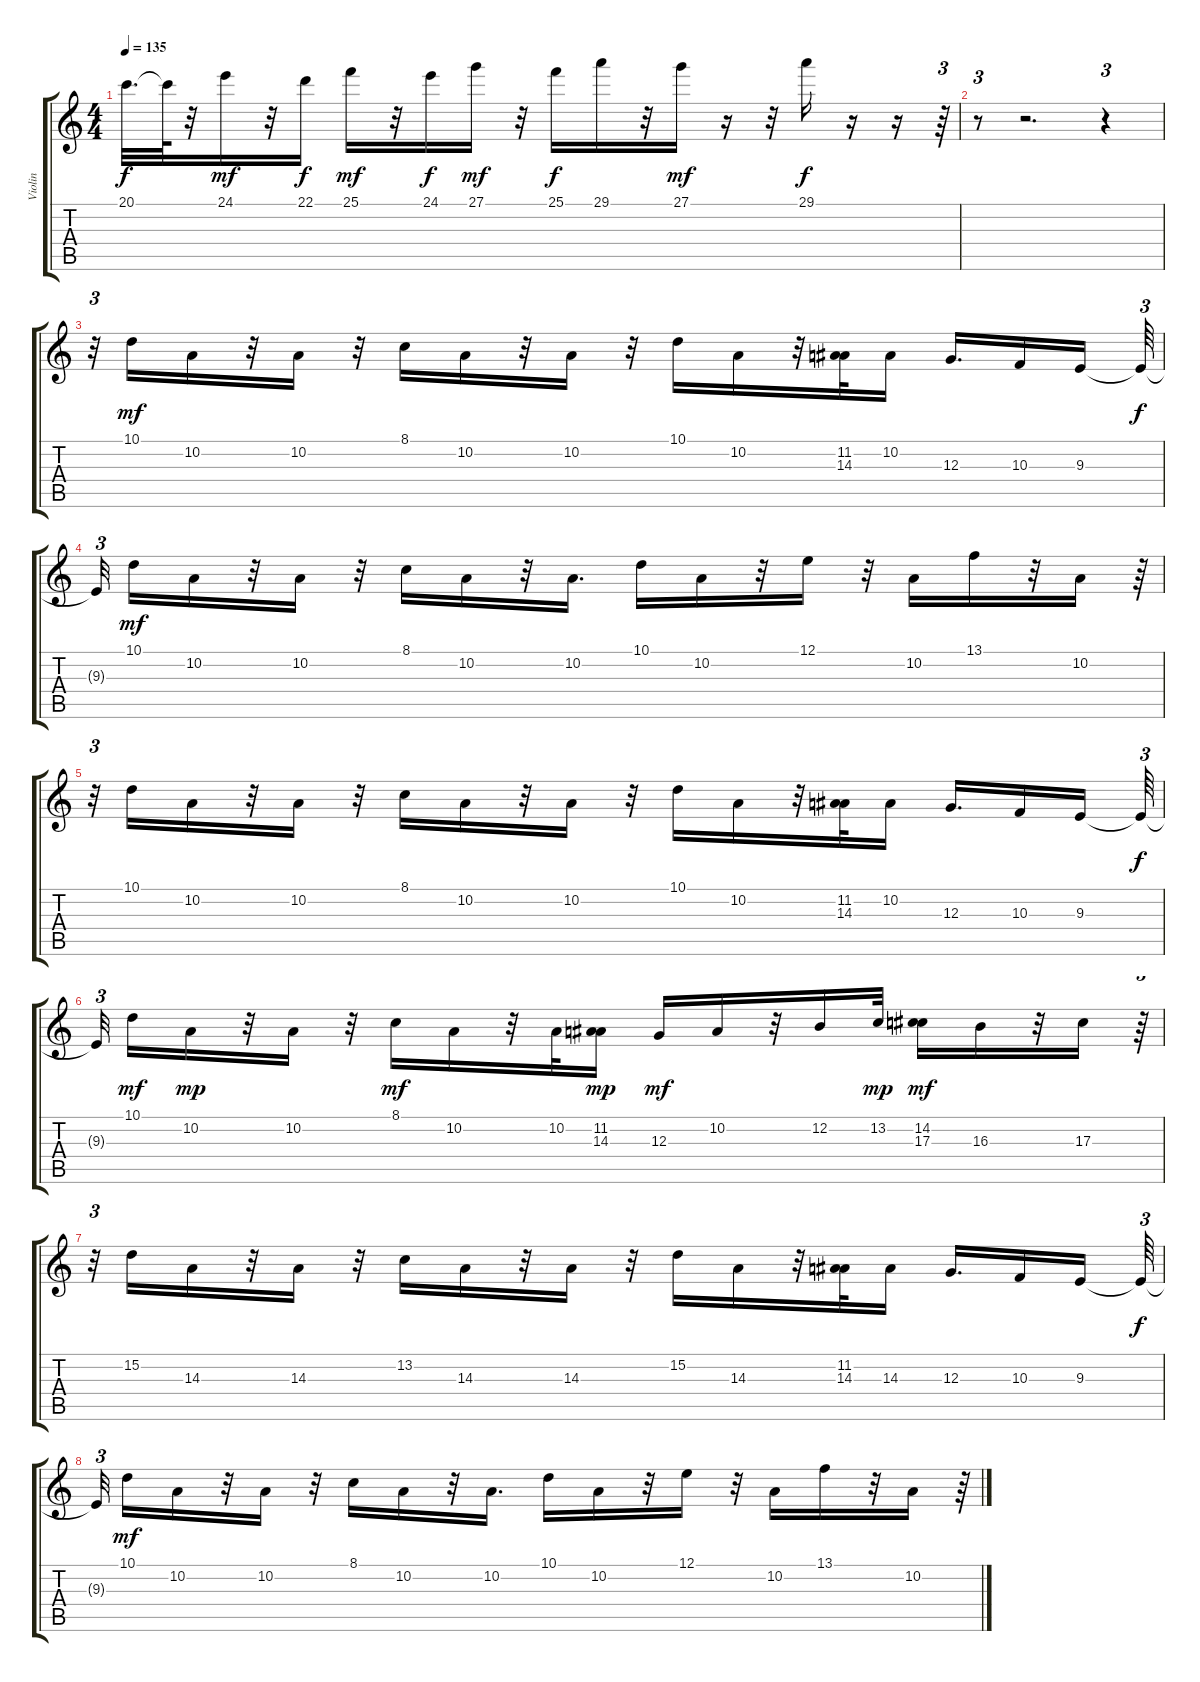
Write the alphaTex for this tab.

\track ("Violin" "Violin") {instrument violin}
\staff {score tabs}
\tuning (E4 B3 G3 D3 A2 E2) {hide}
\ts (4 4)
\tempo 135
\clef g2
\ks c
20.1{t}.32{d dy f} 20.1{t}.64 r.32 24.1.16{dy mf} r.32 22.1.16{dy f} 25.1.16{dy mf} r.32 24.1.16{dy f} 27.1.16{dy mf} r.32 25.1.16{dy f} 29.1.16 r.32 27.1.16{dy mf} r.16 r.32 29.1.16{dy f} r.16 r.16 r.64{tu (3 2)} |
r.8{tu (3 2)} r.2{d} r.4{tu (3 2)} |
r.32{tu (3 2)} 10.1.16{dy mf} 10.2.16 r.32 10.2.16 r.32 8.1.16 10.2.16 r.32 10.2.16 r.32 10.1.16 10.2.16 r.32 (11.2 14.3).32 10.2.16 12.3.16{d} 10.3.16 9.3.16{beam splitsecondary} 9.3{t}.64{tu (3 2) dy f} |
9.3{t}.32{tu (3 2) beam splitsecondary} 10.1.16{dy mf} 10.2.16 r.32 10.2.16 r.32 8.1.16 10.2.16 r.32 10.2.16{d} 10.1.16 10.2.16 r.32 12.1.16 r.32 10.2.16 13.1.16 r.32 10.2.16 r.64{tu (3 2)} |
r.32{tu (3 2)} 10.1.16 10.2.16 r.32 10.2.16 r.32 8.1.16 10.2.16 r.32 10.2.16 r.32 10.1.16 10.2.16 r.32 (11.2 14.3).32 10.2.16 12.3.16{d} 10.3.16 9.3.16{beam splitsecondary} 9.3{t}.64{tu (3 2) dy f} |
9.3{t}.32{tu (3 2) beam splitsecondary} 10.1.16{dy mf} 10.2.16{dy mp} r.32 10.2.16 r.32 8.1.16{dy mf} 10.2.16 r.32 10.2.32 (11.2 14.3).16{dy mp} 12.3.16{dy mf} 10.2.16 r.32 12.2.16 13.2.32{dy mp} (14.2 17.3).16{dy mf} 16.3.16 r.32 17.3.16 r.64{tu (3 2)} |
r.32{tu (3 2)} 15.2.16 14.3.16 r.32 14.3.16 r.32 13.2.16 14.3.16 r.32 14.3.16 r.32 15.2.16 14.3.16 r.32 (11.2 14.3).32 14.3.16 12.3.16{d} 10.3.16 9.3.16{beam splitsecondary} 9.3{t}.64{tu (3 2) dy f} |
9.3{t}.32{tu (3 2) beam splitsecondary} 10.1.16{dy mf} 10.2.16 r.32 10.2.16 r.32 8.1.16 10.2.16 r.32 10.2.16{d} 10.1.16 10.2.16 r.32 12.1.16 r.32 10.2.16 13.1.16 r.32 10.2.16 r.64{tu (3 2)}
